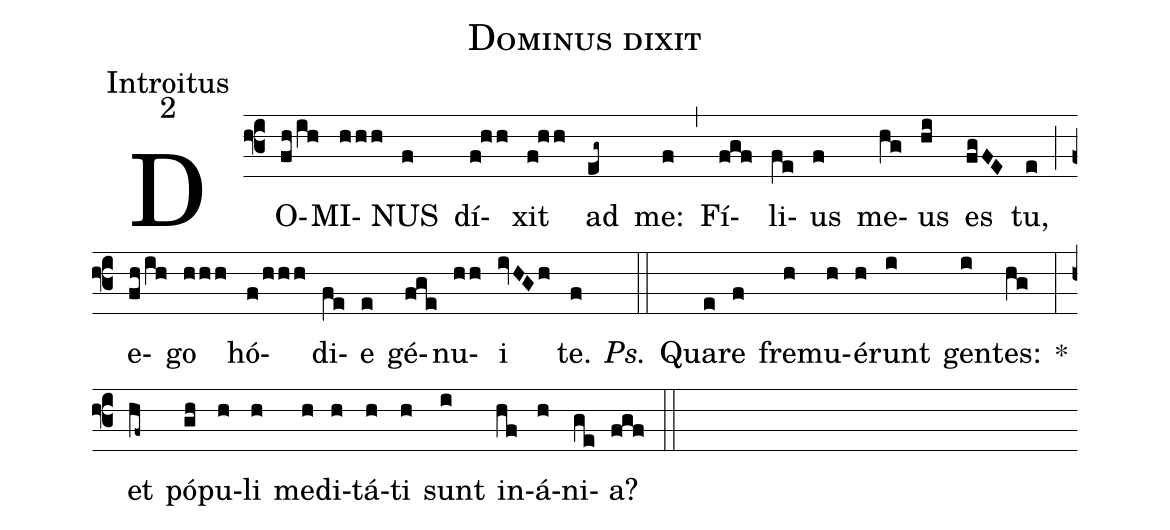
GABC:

name:Dominus dixit;
office-part:Introitus;
mode:2;
%%
annotation: Intr
annotation: II
%%
(f3) DO(fh/ih)MI(hhh)NUS(f) dí(f!hh)xit(f!hh) ad(eg~) me:(f) (,) Fí(fgf)li(fe)us(f) me(hg)us(hi) es(fgFE) tu,(e) (;) e(fh/ih)go(hhh) hó(f/hhh)di(fe)e(e) gé(fge)nu(hh)i(ivHGh) te.(f) <i>Ps.</i>(::) Qua(e)re(f) fre(h)mu(h)é(h)runt(i) gen(i)tes:(hg) *(:) et(hf~) pó(gh)pu(h)li(h) me(h)di(h)tá(h)ti(h) sunt(i) in(hf)á(h)ni(ge)a?(fgf) (::)
